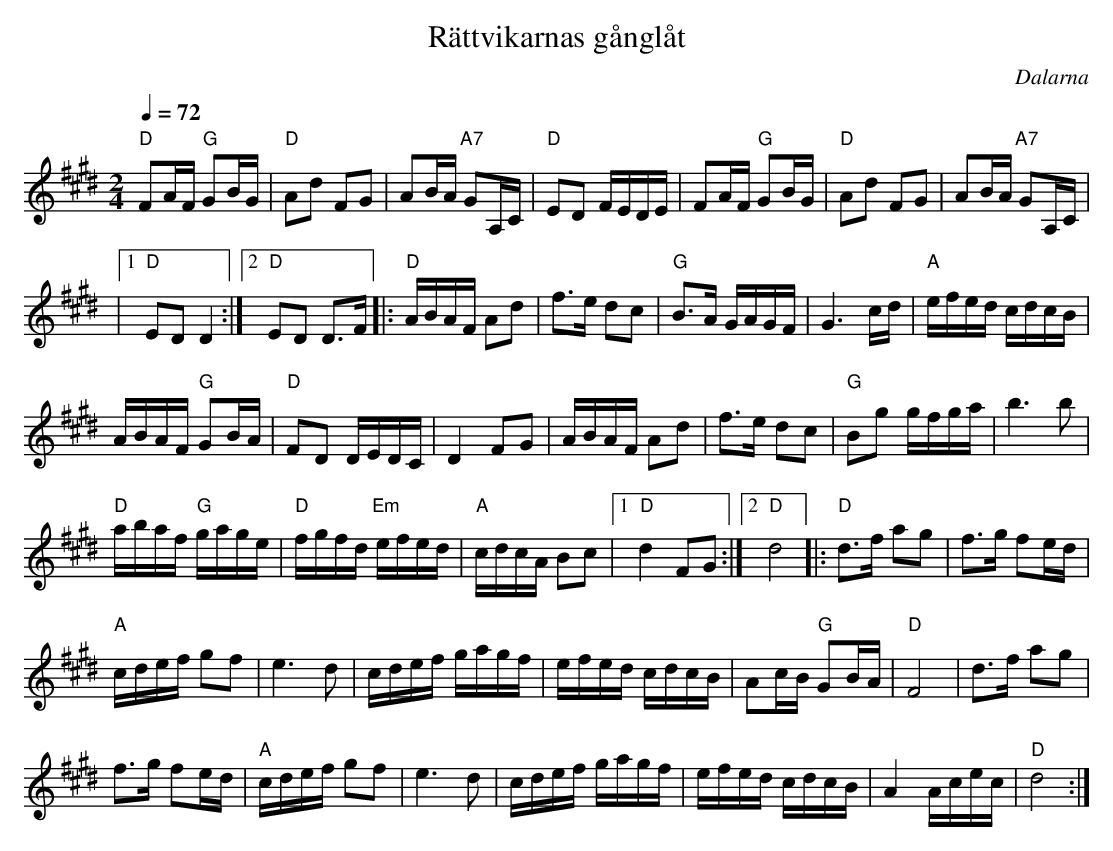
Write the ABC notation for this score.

X:1
T: Rättvikarnas gånglåt
O: Dalarna
Q: 1/4=72
M: 2/4
L: 1/8
K: D
[V:clt clef=treble transpose=-2][K:E]
"D"FA/F/ "G"GB/G/ | "D"Ad FG | AB/A/ "A7"GA,/C/ | "D"ED F/E/D/E/ | FA/F/ "G"GB/G/ | "D"Ad FG | AB/A/ "A7"GA,/C/ |
|1 "D"ED D2 :|2 "D"ED D>F |: "D"A/B/A/F/ Ad | f>e dc | "G"B>A G/A/G/F/ | G3 c/d/ | "A"e/f/e/d/ c/d/c/B/ |
A/B/A/F/ "G"GB/A/ | "D"FD D/E/D/C/ | D2 FG | A/B/A/F/ Ad | f>e dc | "G"Bg g/f/g/a/ | b3 b |
"D"a/b/a/f/ "G"g/a/g/e/ | "D"f/g/f/d/ "Em"e/f/e/d/ | "A"c/d/c/A/ Bc |1 "D"d2 FG :|2 "D"d4 |: "D"d>f ag | f>g fe/d/ |
"A"c/d/e/f/ gf | e3 d | c/d/e/f/ g/a/g/f/ | e/f/e/d/ c/d/c/B/ | Ac/B/ "G"GB/A/ | "D"F4 | d>f ag |
f>g fe/d/ | "A"c/d/e/f/ gf | e3 d | c/d/e/f/ g/a/g/f/ | e/f/e/d/ c/d/c/B/ | A2 A/c/e/c/ | "D"d4 :|]
